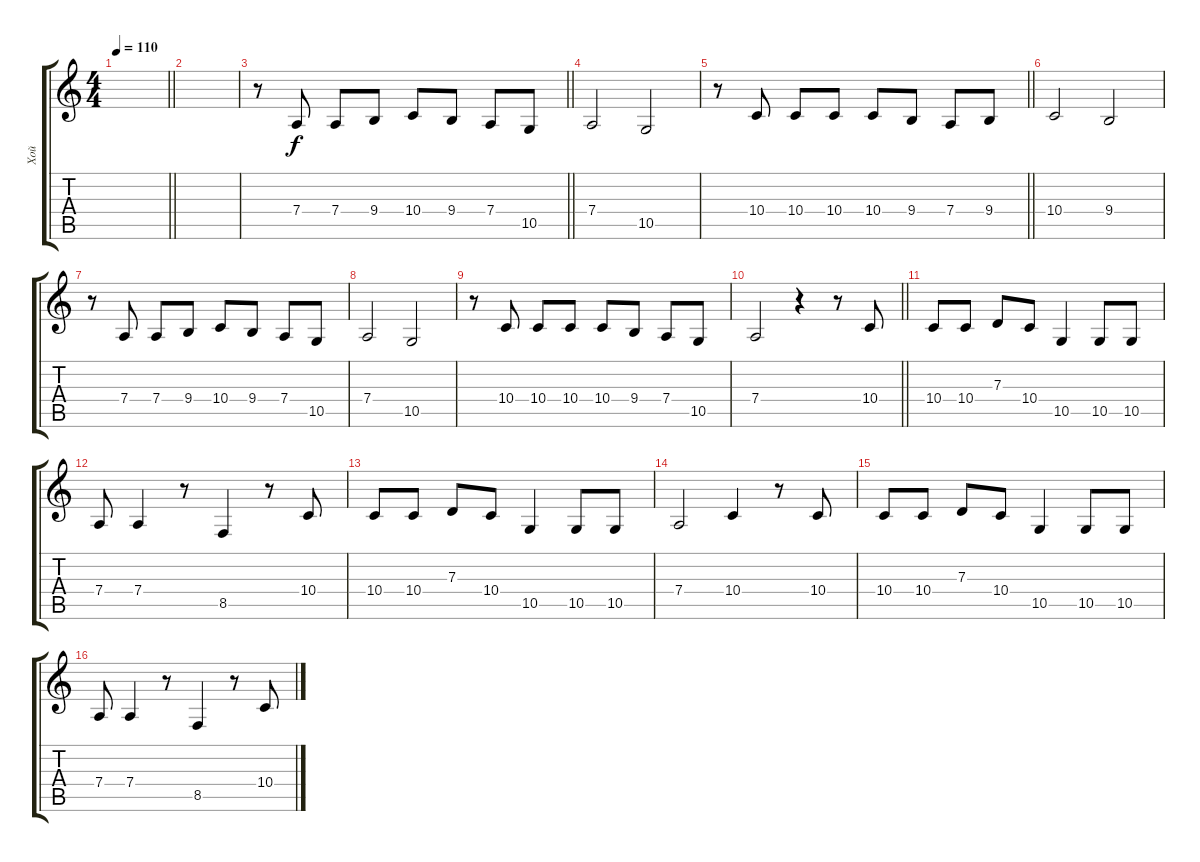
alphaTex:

\track ("Хой" "Хой") {instrument cello}
\staff {score tabs}
\tuning (E4 B3 G3 D3 A2 E2) {hide}
\ts (4 4)
\tempo 110
\clef g2
\barLineRight lightlight
\ks c
|
|
\barLineRight lightlight
r.8 7.4.8 7.4.8 9.4.8 10.4.8 9.4.8 7.4.8 10.5.8 |
7.4.2 10.5.2 |
\barLineRight lightlight
r.8 10.4.8 10.4.8 10.4.8 10.4.8 9.4.8 7.4.8 9.4.8 |
10.4.2 9.4.2 |
r.8 7.4.8 7.4.8 9.4.8 10.4.8 9.4.8 7.4.8 10.5.8 |
7.4.2 10.5.2 |
r.8 10.4.8 10.4.8 10.4.8 10.4.8 9.4.8 7.4.8 10.5.8 |
\barLineRight lightlight
7.4.2 r.4 r.8 10.4.8 |
10.4.8 10.4.8 7.3.8 10.4.8 10.5.4 10.5.8 10.5.8 |
7.4.8 7.4.4 r.8 8.5.4 r.8 10.4.8 |
10.4.8 10.4.8 7.3.8 10.4.8 10.5.4 10.5.8 10.5.8 |
7.4.2 10.4.4 r.8 10.4.8 |
10.4.8 10.4.8 7.3.8 10.4.8 10.5.4 10.5.8 10.5.8 |
7.4.8 7.4.4 r.8 8.5.4 r.8 10.4.8
